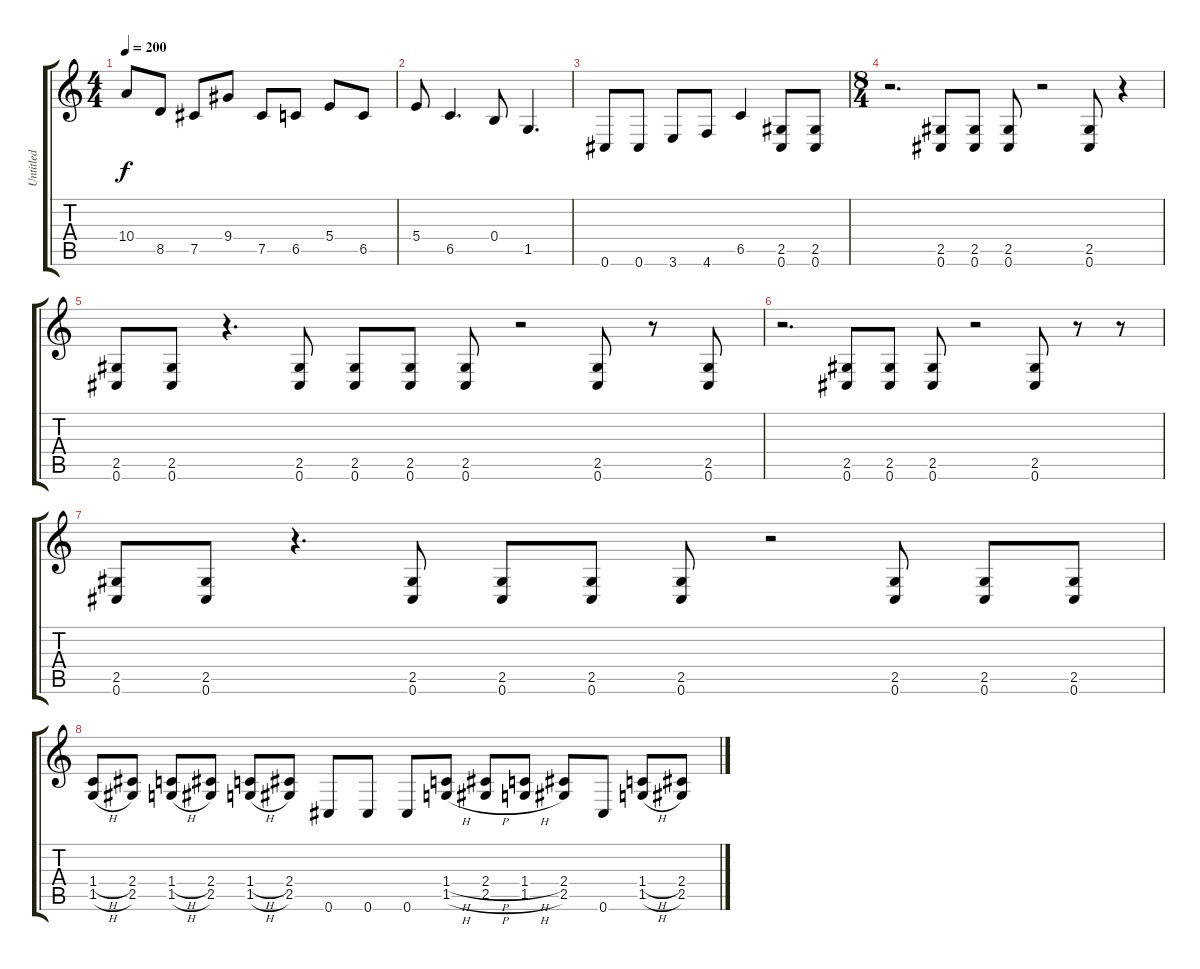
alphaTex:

\track ("Untitled" "Untitled") {instrument distortionguitar}
\staff {score tabs}
\tuning (Db4 Ab3 E3 B2 Gb2 Db2) {hide}
\ts (4 4)
\tempo 200
\clef g2
\ks c
10.4.8{dy f} 8.5.8 7.5.8 9.4.8 7.5.8 6.5.8 5.4.8 6.5.8 |
5.4.8 6.5.4{d} 0.4.8 1.5.4{d} |
0.6.8 0.6.8 3.6.8 4.6.8 6.5.4 (2.5 0.6).8 (2.5 0.6).8 |
\ts (8 4)
r.2{d} (2.5 0.6).8 (2.5 0.6).8 (2.5 0.6).8 r.2 (2.5 0.6).8 r.4 |
(2.5 0.6).8 (2.5 0.6).8 r.4{d} (2.5 0.6).8 (2.5 0.6).8 (2.5 0.6).8 (2.5 0.6).8 r.2 (2.5 0.6).8 r.8 (2.5 0.6).8 |
r.2{d} (2.5 0.6).8 (2.5 0.6).8 (2.5 0.6).8 r.2 (2.5 0.6).8 r.8 r.8 |
(2.5 0.6).8 (2.5 0.6).8 r.4{d} (2.5 0.6).8 (2.5 0.6).8 (2.5 0.6).8 (2.5 0.6).8 r.2 (2.5 0.6).8 (2.5 0.6).8 (2.5 0.6).8 |
(1.4{h} 1.5{h}).8 (2.4 2.5).8 (1.4{h} 1.5{h}).8 (2.4 2.5).8 (1.4{h} 1.5{h}).8 (2.4 2.5).8 0.6.8 0.6.8 0.6.8 (1.4{h} 1.5{h}).8 (2.4{h} 2.5{h}).8 (1.4{h} 1.5{h}).8 (2.4 2.5).8 0.6.8 (1.4{h} 1.5{h}).8 (2.4 2.5).8
